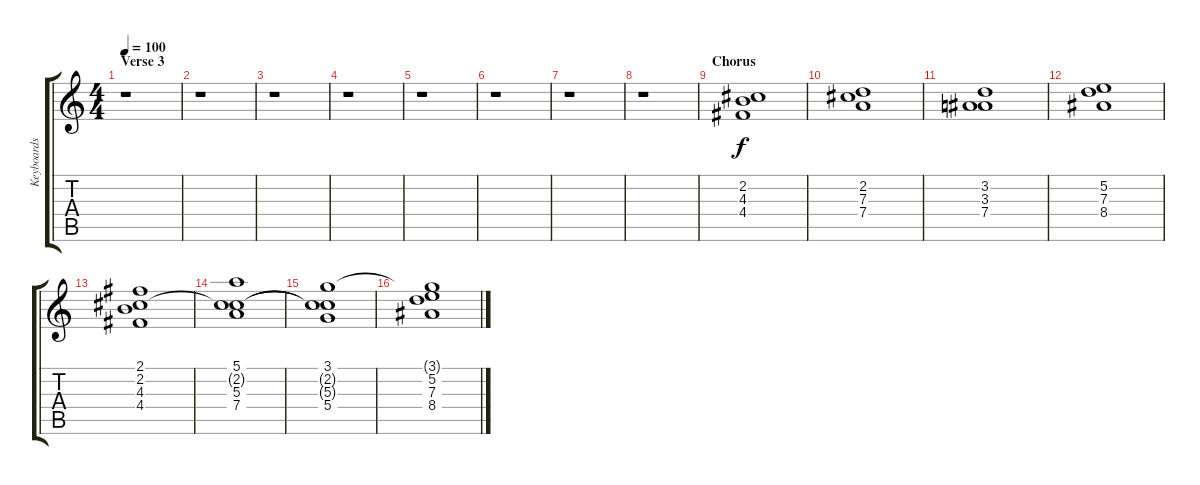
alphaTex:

\track ("Keyboards " "Keyboards ") {instrument tremolostrings}
\staff {score tabs}
\tuning (E5 B4 G4 D4 A3 E3) {hide}
\ts (4 4)
\section ("" "Verse 3")
\tempo 100
\clef g2
\ks c
r.1{dy f} |
r.1 |
r.1 |
r.1 |
r.1 |
r.1 |
r.1 |
r.1 |
\section ("" "Chorus")
(2.2 4.3 4.4).1 |
(2.2 7.3 7.4).1 |
(3.2 3.3 7.4).1 |
(5.2 7.3 8.4).1 |
(2.1 2.2 4.3 4.4).1 |
(5.1 2.2{t} 5.3 7.4).1 |
(3.1 2.2{t} 5.3{t} 5.4).1 |
(3.1{t} 5.2 7.3 8.4).1
